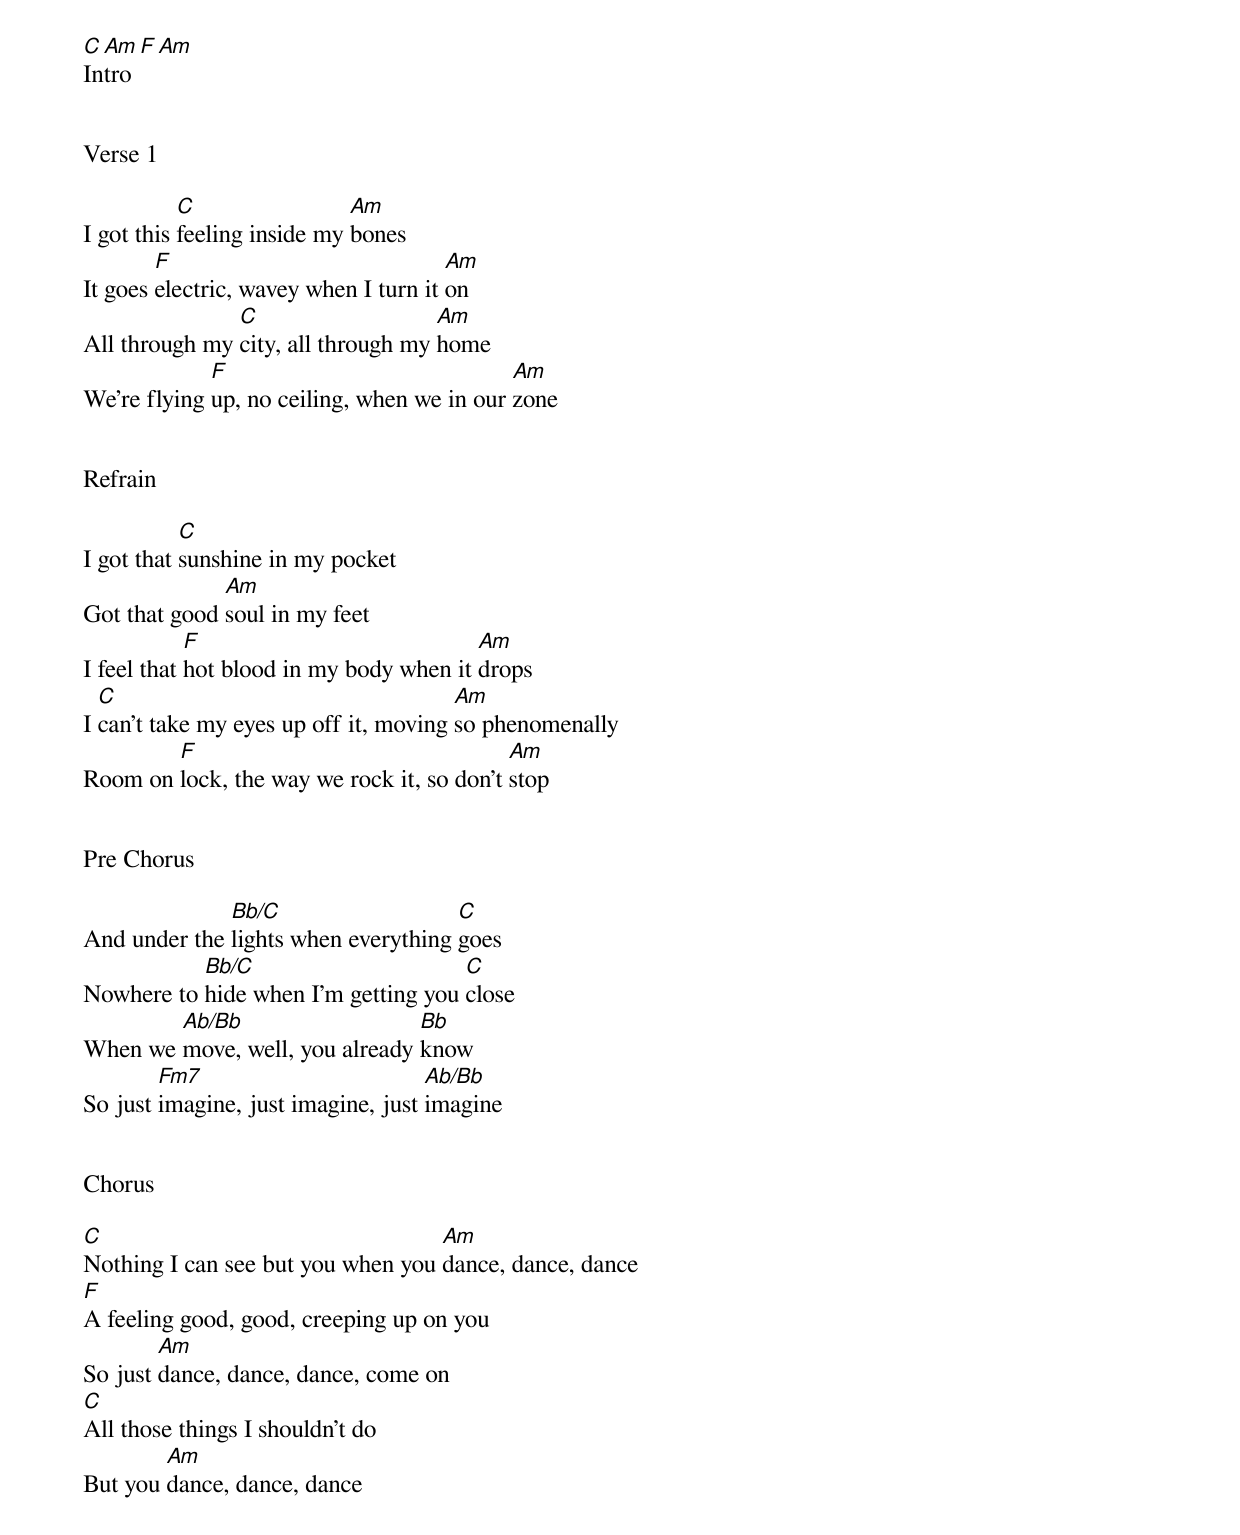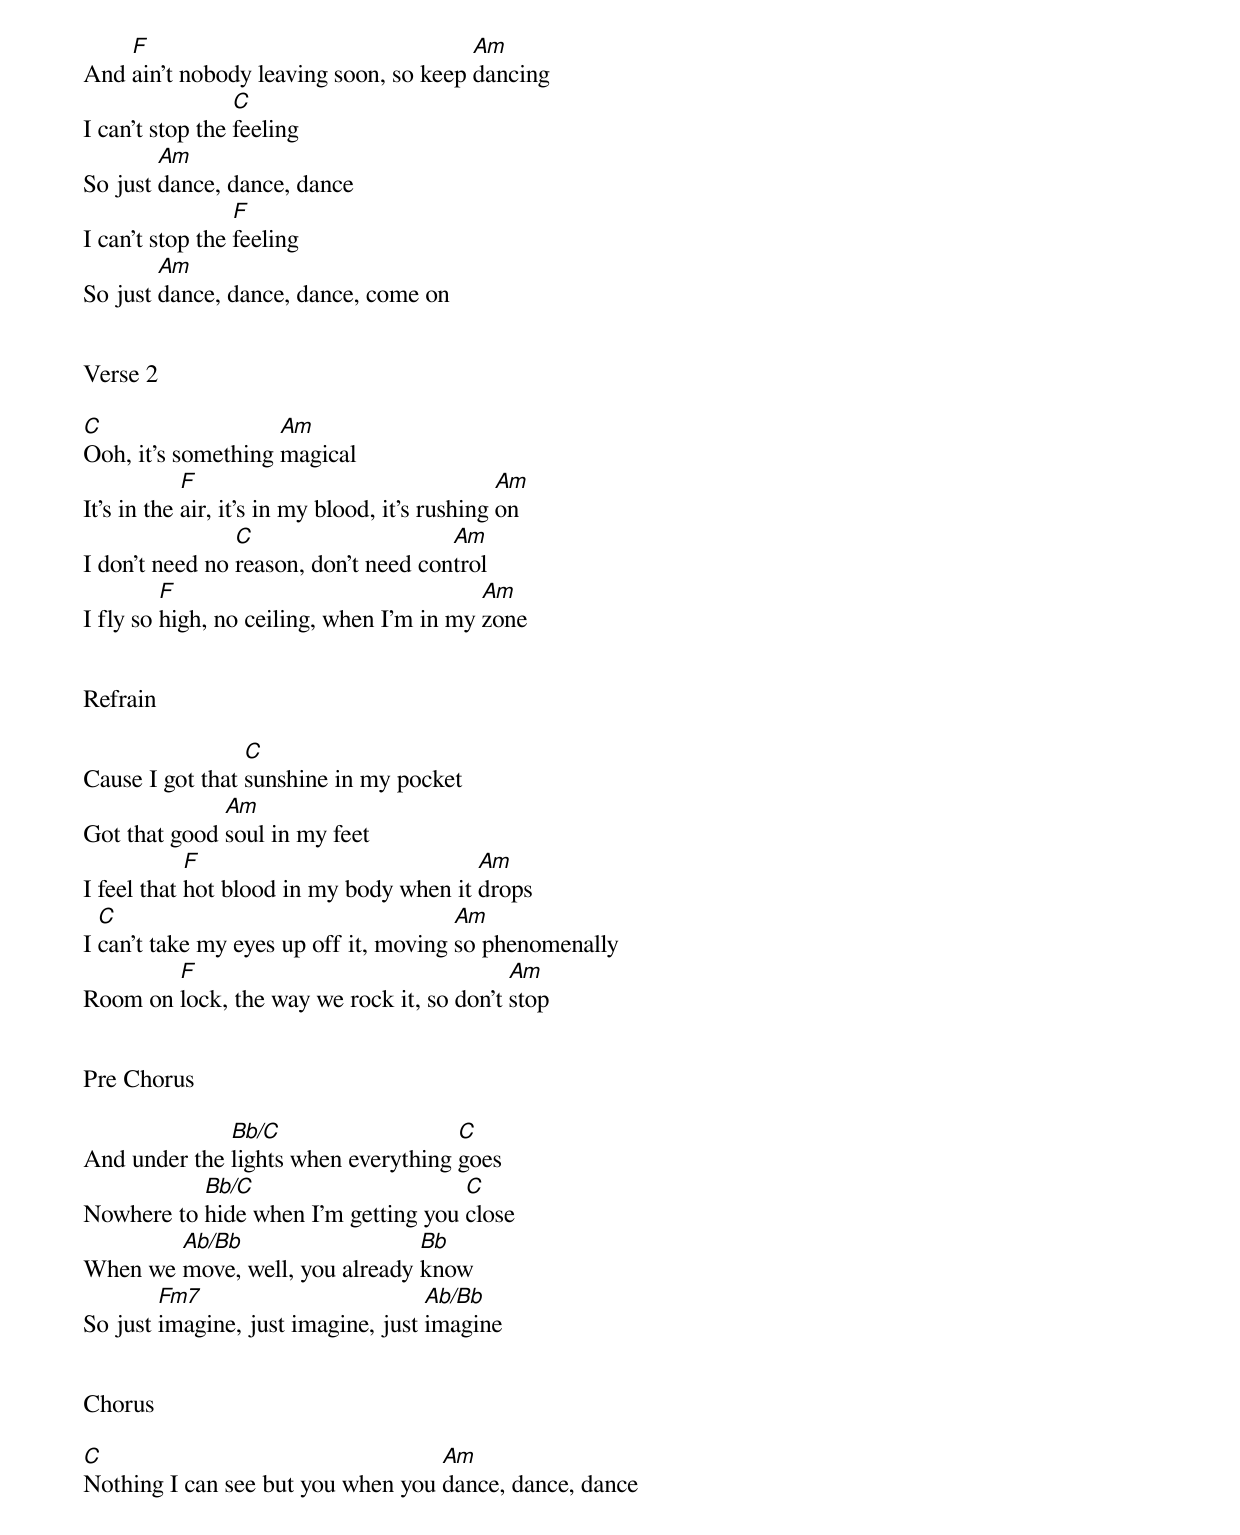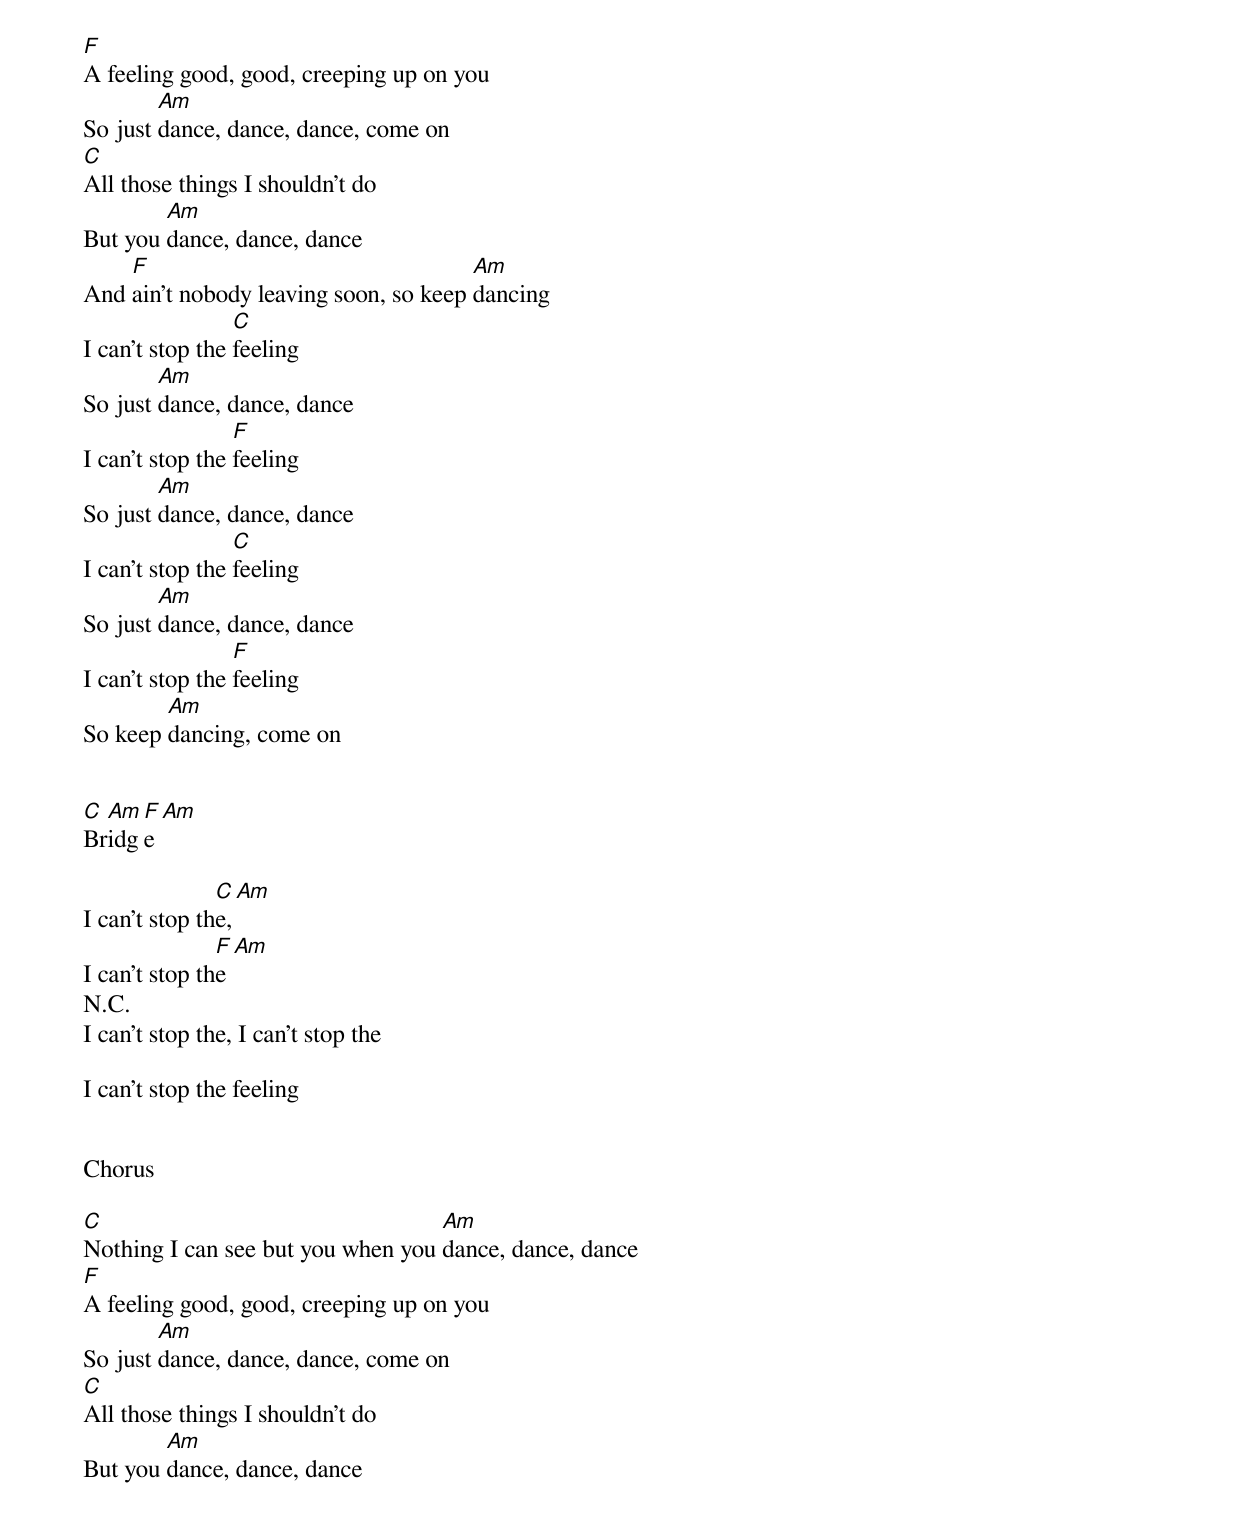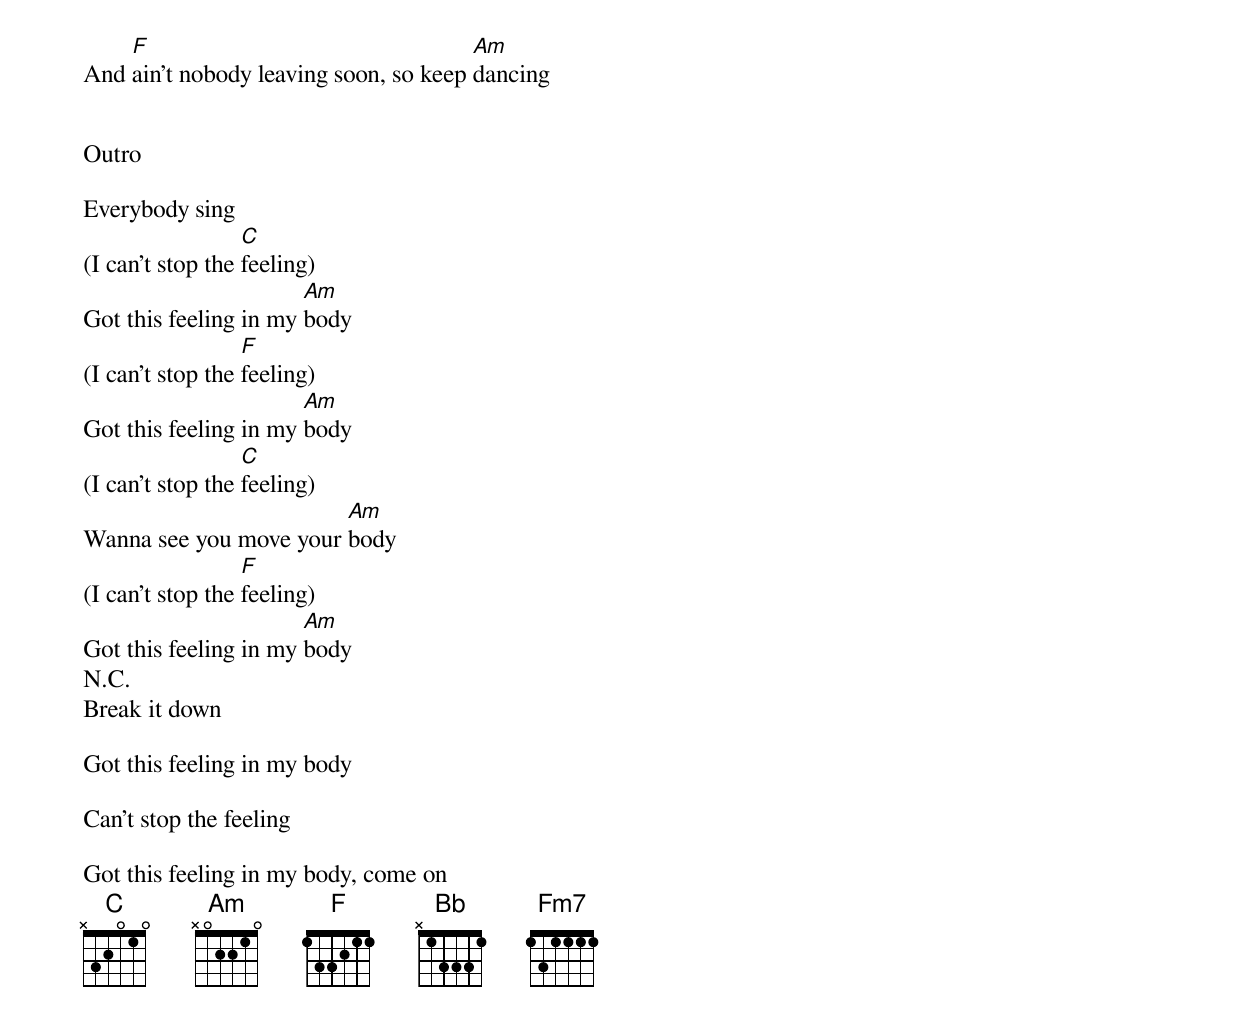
C Am F Am
Intro


Verse 1

           C                 Am
I got this feeling inside my bones
        F                              Am
It goes electric, wavey when I turn it on
               C                    Am
All through my city, all through my home
             F                              Am
We're flying up, no ceiling, when we in our zone


Refrain

           C
I got that sunshine in my pocket
              Am
Got that good soul in my feet
            F                            Am
I feel that hot blood in my body when it drops
  C                                    Am
I can't take my eyes up off it, moving so phenomenally
        F                                  Am
Room on lock, the way we rock it, so don't stop


Pre Chorus

              Bb/C                   C
And under the lights when everything goes
           Bb/C                      C
Nowhere to hide when I'm getting you close
        Ab/Bb                   Bb
When we move, well, you already know
        Fm7                         Ab/Bb
So just imagine, just imagine, just imagine


Chorus

C                                  Am
Nothing I can see but you when you dance, dance, dance
F
A feeling good, good, creeping up on you
        Am
So just dance, dance, dance, come on
C
All those things I shouldn't do
        Am
But you dance, dance, dance
    F                                  Am
And ain't nobody leaving soon, so keep dancing
                 C
I can't stop the feeling
        Am
So just dance, dance, dance
                 F
I can't stop the feeling
        Am
So just dance, dance, dance, come on


Verse 2

C                   Am
Ooh, it's something magical
            F                                   Am
It's in the air, it's in my blood, it's rushing on
                C                     Am
I don't need no reason, don't need control
         F                                Am
I fly so high, no ceiling, when I'm in my zone


Refrain

                 C
Cause I got that sunshine in my pocket
              Am
Got that good soul in my feet
            F                            Am
I feel that hot blood in my body when it drops
  C                                    Am
I can't take my eyes up off it, moving so phenomenally
        F                                  Am
Room on lock, the way we rock it, so don't stop


Pre Chorus

              Bb/C                   C
And under the lights when everything goes
           Bb/C                      C
Nowhere to hide when I'm getting you close
        Ab/Bb                   Bb
When we move, well, you already know
        Fm7                         Ab/Bb
So just imagine, just imagine, just imagine


Chorus

C                                  Am
Nothing I can see but you when you dance, dance, dance
F
A feeling good, good, creeping up on you
        Am
So just dance, dance, dance, come on
C
All those things I shouldn't do
        Am
But you dance, dance, dance
    F                                  Am
And ain't nobody leaving soon, so keep dancing
                 C
I can't stop the feeling
        Am
So just dance, dance, dance
                 F
I can't stop the feeling
        Am
So just dance, dance, dance
                 C
I can't stop the feeling
        Am
So just dance, dance, dance
                 F
I can't stop the feeling
        Am
So keep dancing, come on


C Am F Am
Bridge

               C  Am
I can't stop the,
               F  Am
I can't stop the
N.C.
I can't stop the, I can't stop the

I can't stop the feeling


Chorus

C                                  Am
Nothing I can see but you when you dance, dance, dance
F
A feeling good, good, creeping up on you
        Am
So just dance, dance, dance, come on
C
All those things I shouldn't do
        Am
But you dance, dance, dance
    F                                  Am
And ain't nobody leaving soon, so keep dancing


Outro

Everybody sing
                  C
(I can't stop the feeling)
                       Am
Got this feeling in my body
                  F
(I can't stop the feeling)
                       Am
Got this feeling in my body
                  C
(I can't stop the feeling)
                        Am
Wanna see you move your body
                  F
(I can't stop the feeling)
                       Am
Got this feeling in my body
N.C.
Break it down

Got this feeling in my body

Can't stop the feeling

Got this feeling in my body, come on
